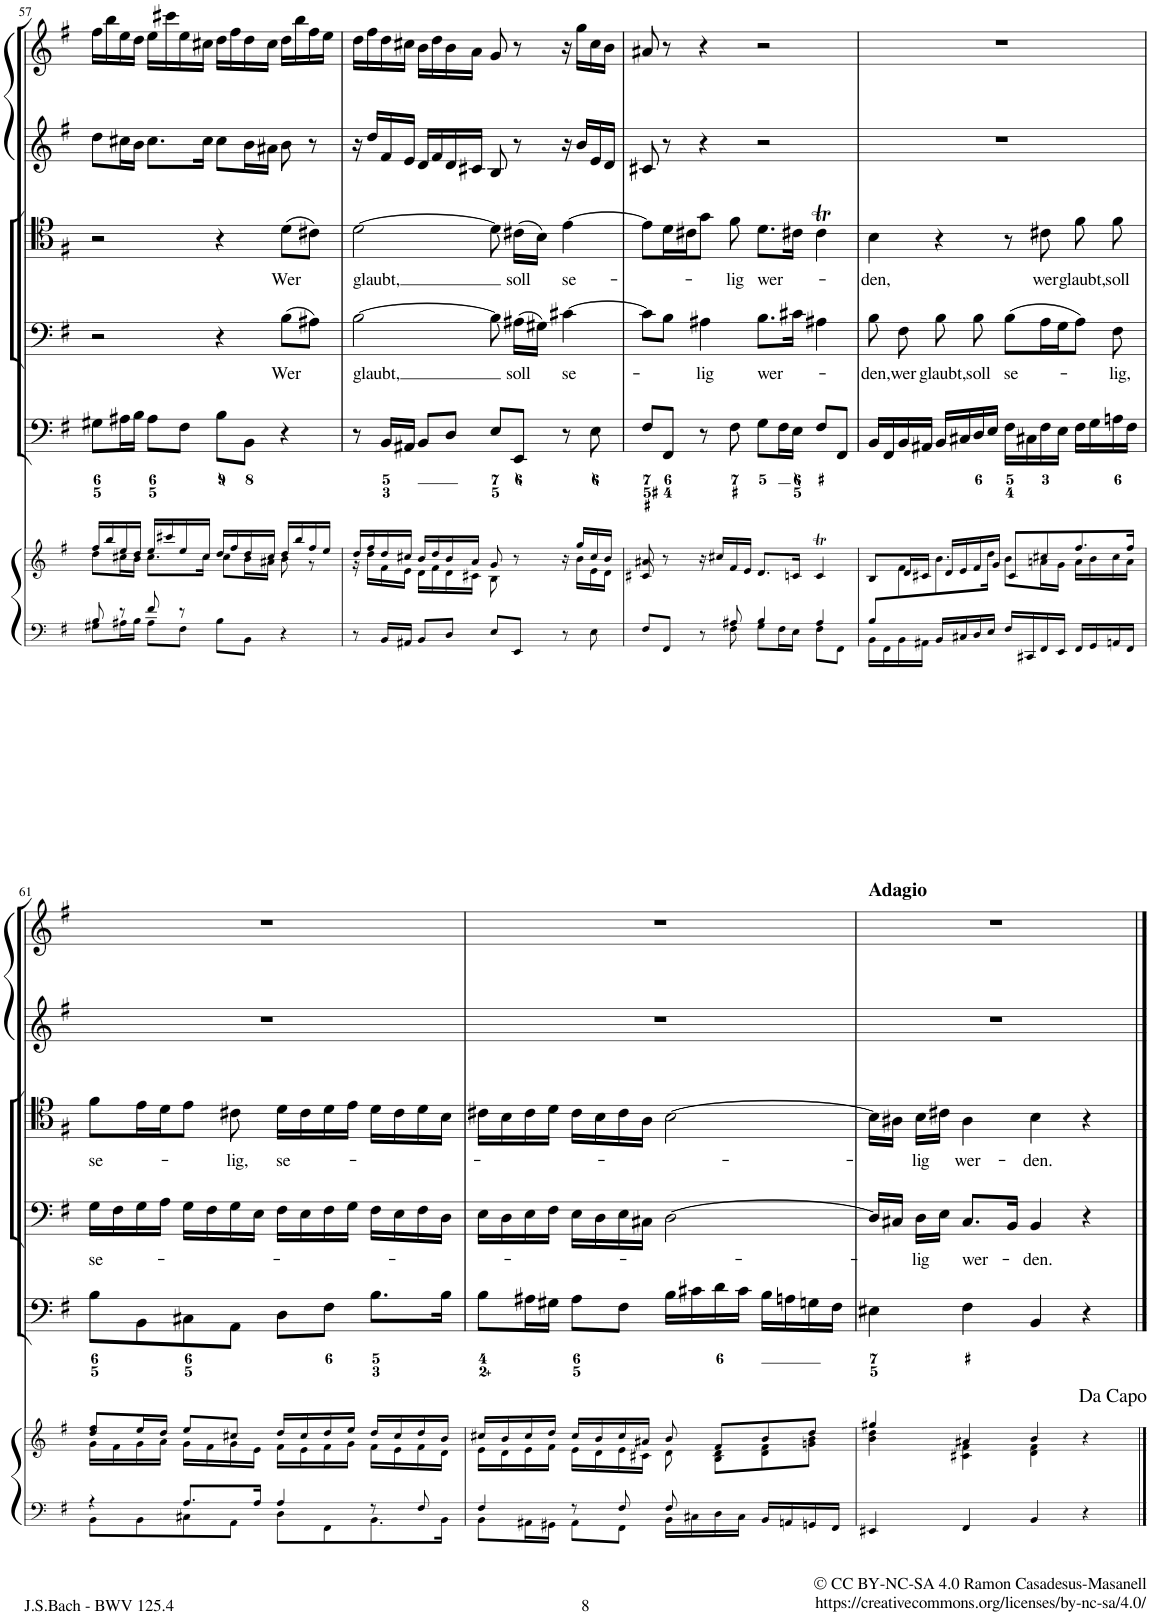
**kern	**kern	**kern	**kern	**text	**kern	**text	**kern	**kern
*part6	*part6	*part5	*part4	*part4	*part3	*part3	*part2	*part1
*staff7	*staff6	*staff5	*staff4	*staff4	*staff3	*staff3	*staff2	*staff1
*I"Piano reduction	*	*I"Continuo	*I"Basso	*	*I"Tenore	*	*I"Violino II	*I"Violino I
*I'Pno	*	*	*	*	*	*	*I'Vln	*I'Vln
!!LO:PB:g=z
*clefF4	*clefG2	*clefF4	*clefF4	*	*clefC4	*	*clefG2	*clefG2
*k[f#]	*k[f#]	*k[f#]	*k[f#]	*	*k[f#]	*	*k[f#]	*k[f#]
*M4/4	*M4/4	*M4/4	*M4/4	*	*M4/4	*	*M4/4	*M4/4
*met(c)	*met(c)	*met(c)	*met(c)	*	*met(c)	*	*met(c)	*met(c)
=57	=57	=57	=57	=57	=57	=57	=57	=57
*^	*^	*	*	*	*	*	*	*
8B/	8G#X\L	16ff#/LL	8dd\L	8G#X\L	2r	.	2r	.	8dd\L	16ff#\LL
.	.	16bb/	.	.	.	.	.	.	.	16bb\
8r	16A#X\L	16ee/	16cc#X\L	16A#X\L	.	.	.	.	16cc#X\L	16ee\
.	16B\JJ	16dd/JJ	16b\JJ	16B\JJ	.	.	.	.	16b\JJ	16dd\JJ
8f#/	8A#\L	16ee/LL	8.cc#\L	8A#\L	.	.	.	.	8.cc#\L	16ee\LL
.	.	16ccc#X/	.	.	.	.	.	.	.	16ccc#X\
8r	8F#\J	16ee/	.	8F#\J	.	.	.	.	.	16ee\
.	.	16cc#/JJ	16cc#\Jk	.	.	.	.	.	16cc#\Jk	16cc#X\JJ
4ryy	8B\L	16dd/LL	8cc#\L	8B\L	4r	.	4r	.	8cc#\L	16dd\LL
.	.	16ff#/	.	.	.	.	.	.	.	16ff#\
.	8BB\J	16dd/	16b\L	8BB\J	.	.	.	.	16b\L	16dd\
.	.	16cc#/JJ	16a#X\JJ	.	.	.	.	.	16a#X\JJ	16cc#\JJ
!	!	!	!	!	!	!LO:LY:b	!	!LO:LY:b	!	!
4r	4ryy	16dd/LL	8b\	4r	(8B\L	Wer	(8d\L	Wer	8b\	16dd\LL
.	.	16bb/	.	.	.	.	.	.	.	16bb\
.	.	16ff#/	8r	.	8A#X\J)	.	8c#X\J)	.	8r	16ff#\
.	.	16ee/JJ	.	.	.	.	.	.	.	16ee\JJ
*v	*v	*	*	*	*	*	*	*	*	*
=58	=58	=58	=58	=58	=58	=58	=58	=58	=58
!	!	!	!	!	!LO:LY:b	!	!LO:LY:b	!	!
8r	16dd/LL	16r	8r	[2B\	glaubt,	[2d\	glaubt,	16r	16dd\LL
.	16ff#/	16dd\LL	.	.	.	.	.	16dd/LL	16ff#\
16BB/LL	16dd/	16f#\	16BB/LL	.	.	.	.	16f#/	16dd\
16AA#X/JJ	16cc#X/JJ	16e\JJ	16AA#X/JJ	.	.	.	.	16e/JJ	16cc#X\JJ
8BB/L	16b/LL	16d\LL	8BB/L	.	.	.	.	16d/LL	16b\LL
.	16dd/	16f#\	.	.	.	.	.	16f#/	16dd\
8D/J	16b/	16d\	8D/J	.	.	.	.	16d/	16b\
.	16a/JJ	16c#X\JJ	.	.	.	.	.	16c#X/JJ	16a\JJ
8E/L	8g/	8B\	8E/L	8B\]	.	8d\]	.	8B/	8g/
!	!	!	!	!	!LO:LY:b	!	!LO:LY:b	!	!
8EE/J	8r	8ryy	8EE/J	(16A#X\LL	soll	(16c#X\LL	soll	8r	8r
.	.	.	.	16G#X\JJ)	.	16B\JJ)	.	.	.
!	!	!	!	!	!LO:LY:b	!	!LO:LY:b	!	!
8r	16r	16ryy	8r	[4c#X\	se-	[4e\	se-	16r	16r
.	16gg/LL	16b\LL	.	.	.	.	.	16b/LL	16gg\LL
8E\	16cc#/	16e\	8E\	.	.	.	.	16e/	16cc#\
.	16b/JJ	16d\JJ	.	.	.	.	.	16d/JJ	16b\JJ
=59	=59	=59	=59	=59	=59	=59	=59	=59	=59
*^	*	*	*	*	*	*	*	*	*
8ryy	8F#/L	8a#X/	8c#X/	8F#/L	8c#\L]	.	8e\L]	.	8c#X/	8a#X/
8ryy	8FF#/J	8r	2..ryy	8FF#/J	8B\J	.	16d\L	.	8r	8r
.	.	.	.	.	.	.	16c#X\J	.	.	.
!	!	!	!	!	!	!LO:LY:b	!	!	!	!
8r	8ryy	16r	.	8r	4A#X\	-lig	8g\J	.	4r	4r
.	.	16cc#X/LL	.	.	.	.	.	.	.	.
!	!	!	!	!	!	!	!	!LO:LY:b	!	!
8A#X/	8F#\	16f#/	.	8F#\	.	.	8f#\	-lig	.	.
.	.	16e/JJ	.	.	.	.	.	.	.	.
!	!	!	!	!	!	!LO:LY:b	!	!LO:LY:b	!	!
4B/	8G\L	8.d/L	.	8G\L	8.B\L	wer-	8.d\L	wer-	2r	2r
.	16F#\L	.	.	16F#\L	.	.	.	.	.	.
.	16E\JJ	16cn/Jk	.	16E\JJ	16c#X\Jk	.	16c#X\Jk	.	.	.
4A#/	8F#\L	4cT/	.	8F#/L	4A#X\	.	4c#t\	.	.	.
.	8FF#\J	.	.	8FF#/J	.	.	.	.	.	.
=60	=60	=60	=60	=60	=60	=60	=60	=60	=60	=60
!	!	!	!	!	!	!LO:LY:b	!	!LO:LY:b	!	!
8B/L	16BB\LL	8B/L	8ryy	16BB/LL	8B\	-den,	4B\	-den,	1r	1r
.	16FF#\	.	.	16FF#/	.	.	.	.	.	.
!	!	!	!	!	!	!LO:LY:b	!	!	!	!
2..ryy	16BB\	16d/L	8f#\	16BB/	8F#\	wer	.	.	.	.
.	16AA#X\JJ	16c#X/JJ	.	16AA#X/JJ	.	.	.	.	.	.
!	!	!	!	!	!	!LO:LY:b	!	!	!	!
.	16BB/LL	16d/LL	8.b\	16BB/LL	8B\	glaubt,	4r	.	.	.
.	16C#X/	16e/	.	16C#X/	.	.	.	.	.	.
!	!	!	!	!	!	!LO:LY:b	!	!	!	!
.	16D/	16f#/	.	16D/	8B\	soll	.	.	.	.
.	16E/JJ	16g/JJ	16dd\Jk	16E/JJ	.	.	.	.	.	.
!	!	!	!	!	!	!LO:LY:b	!	!	!	!
.	16F#/LL	8c#/L	8b\L	16F#\LL	(8B\L	se-	8r	.	.	.
.	16CC#X/	.	.	16C#X\	.	.	.	.	.	.
!	!	!	!	!	!	!	!	!LO:LY:b	!	!
.	16FF#/	8cc#X/	16an\L	16F#\	16A\L	.	8c#X\	wer	.	.
.	16EE/JJ	.	16g\JJ	16E\JJ	16G\J	.	.	.	.	.
!	!	!	!	!	!	!	!	!LO:LY:b	!	!
.	16FF#/LL	8.ff#/	16a\LL	16F#\LL	8A\J)	.	8f#\	glaubt,	.	.
.	16GG/	.	16b\	16G\	.	.	.	.	.	.
!	!	!	!	!	!	!LO:LY:b	!	!LO:LY:b	!	!
.	16AAn/	.	16cc#\	16An\	8F#\	-lig,	8f#\	soll	.	.
.	16FF#/JJ	16ff#/Jk	16a\JJ	16F#\JJ	.	.	.	.	.	.
!!LO:LB:g=z
=61	=61	=61	=61	=61	=61	=61	=61	=61	=61	=61
!	!	!	!	!	!	!LO:LY:b	!	!LO:LY:b	!	!
4r	8BB\L	8dd/ 8ff#/L	16g\LL	8B\L	16G\LL	se-	8f#\L	se-	1r	1r
.	.	.	16f#\	.	16F#\	.	.	.	.	.
.	8BB\	16ee/L	16g\	8BB\	16G\	.	16e\L	.	.	.
.	.	16dd/JJ	16a\JJ	.	16A\JJ	.	16d\J	.	.	.
8.A/L	8C#X\	8ee/L	16g\LL	8C#X\	16G\LL	.	8e\J	.	.	.
.	.	.	16f#\	.	16F#\	.	.	.	.	.
!	!	!	!	!	!	!	!	!LO:LY:b	!	!
.	8AA\J	8cc#X/J	16g\	8AA\J	16G\	.	8c#X\	-lig,	.	.
16A/Jk	.	.	16e\JJ	.	16E\JJ	.	.	.	.	.
!	!	!	!	!	!	!	!	!LO:LY:b	!	!
4A/	8D\L	16dd/LL	16f#\LL	8D\L	16F#\LL	.	16d\LL	se-	.	.
.	.	16cc#/	16e\	.	16E\	.	16c#\	.	.	.
.	8FF#\	16dd/	16f#\	8F#\J	16F#\	.	16d\	.	.	.
.	.	16ee/JJ	16g\JJ	.	16G\JJ	.	16e\JJ	.	.	.
8r	8.BB\	16dd/LL	16f#\LL	8.B\L	16F#\LL	.	16d\LL	.	.	.
.	.	16cc#/	16e\	.	16E\	.	16c#\	.	.	.
8F#/	.	16dd/	16f#\	.	16F#\	.	16d\	.	.	.
.	16BB\Jk	16b/JJ	16d\JJ	16B\Jk	16D\JJ	.	16B\JJ	.	.	.
=62	=62	=62	=62	=62	=62	=62	=62	=62	=62	=62
4F#/	8BB\L	16cc#X/LL	16e\LL	8B\L	16E\LL	.	16c#X\LL	.	1r	1r
.	.	16b/	16d\	.	16D\	.	16B\	.	.	.
.	16AA#X\L	16cc#/	16e\	16A#X\L	16E\	.	16c#\	.	.	.
.	16GG#X\JJ	16dd/JJ	16f#\JJ	16G#X\JJ	16F#\JJ	.	16d\JJ	.	.	.
8r	8AA#\L	16cc#/LL	16e\LL	8A#\L	16E\LL	.	16c#\LL	.	.	.
.	.	16b/	16d\	.	16D\	.	16B\	.	.	.
8F#/	8FF#\J	16cc#/	16e\	8F#\J	16E\	.	16c#\	.	.	.
.	.	16a#X/JJ	16c#X\JJ	.	16C#X\JJ	.	16A\JJ	.	.	.
8F#/	16BB\LL	8b/	8d\	16B\LL	[2D\	.	[2B\	.	.	.
.	16C#X\	.	.	16c#X\	.	.	.	.	.	.
8ryy	16D\	8f#/L	8B\ 8d\L	16d\	.	.	.	.	.	.
.	16C#\JJ	.	.	16c#\JJ	.	.	.	.	.	.
4ryy	16BB/LL	8b/	8d\ 8f#\	16B\LL	.	.	.	.	.	.
.	16AAn/	.	.	16An\	.	.	.	.	.	.
.	16GGn/	8dd/J	8gn\ 8b\J	16Gn\	.	.	.	.	.	.
.	16FF#/JJ	.	.	16F#\JJ	.	.	.	.	.	.
=63	=63	=63	=63	=63	=63	=63	=63	=63	=63	=63
!	!	!	!	!	!	!	!	!	!	!LO:TX:a:B:t=Adagio
*v	*v	*	*	*	*	*	*	*	*	*
4EE#X/	4gg#X/	4b\ 4dd\	4E#X\	16D/LL]	.	16B\LL]	.	1r	1r
.	.	.	.	16C#X/JJ	.	16A#X\JJ	.	.	.
!	!	!	!	!	!LO:LY:b	!	!LO:LY:b	!	!
.	.	.	.	16D\LL	-lig	16B\LL	-lig	.	.
.	.	.	.	16E\JJ	.	16c#X\JJ	.	.	.
!	!	!	!	!	!LO:LY:b	!	!LO:LY:b	!	!
4FF#/	4a#X/	4c#X\ 4f#\	4F#\	8.C#/L	wer-	4A#\	wer-	.	.
.	.	.	.	16BB/Jk	.	.	.	.	.
!	!	!	!	!	!LO:LY:b	!	!LO:LY:b	!	!
4BB/	4b/	4d\ 4f#\	4BB/	4BB/	-den.	4B\	-den.	.	.
4r	4r	4ryy	4r	4r	.	4r	.	.	.
*	*v	*v	*	*	*	*	*	*	*
==	==	==	==	==	==	==	==	==
*-	*-	*-	*-	*-	*-	*-	*-	*-
